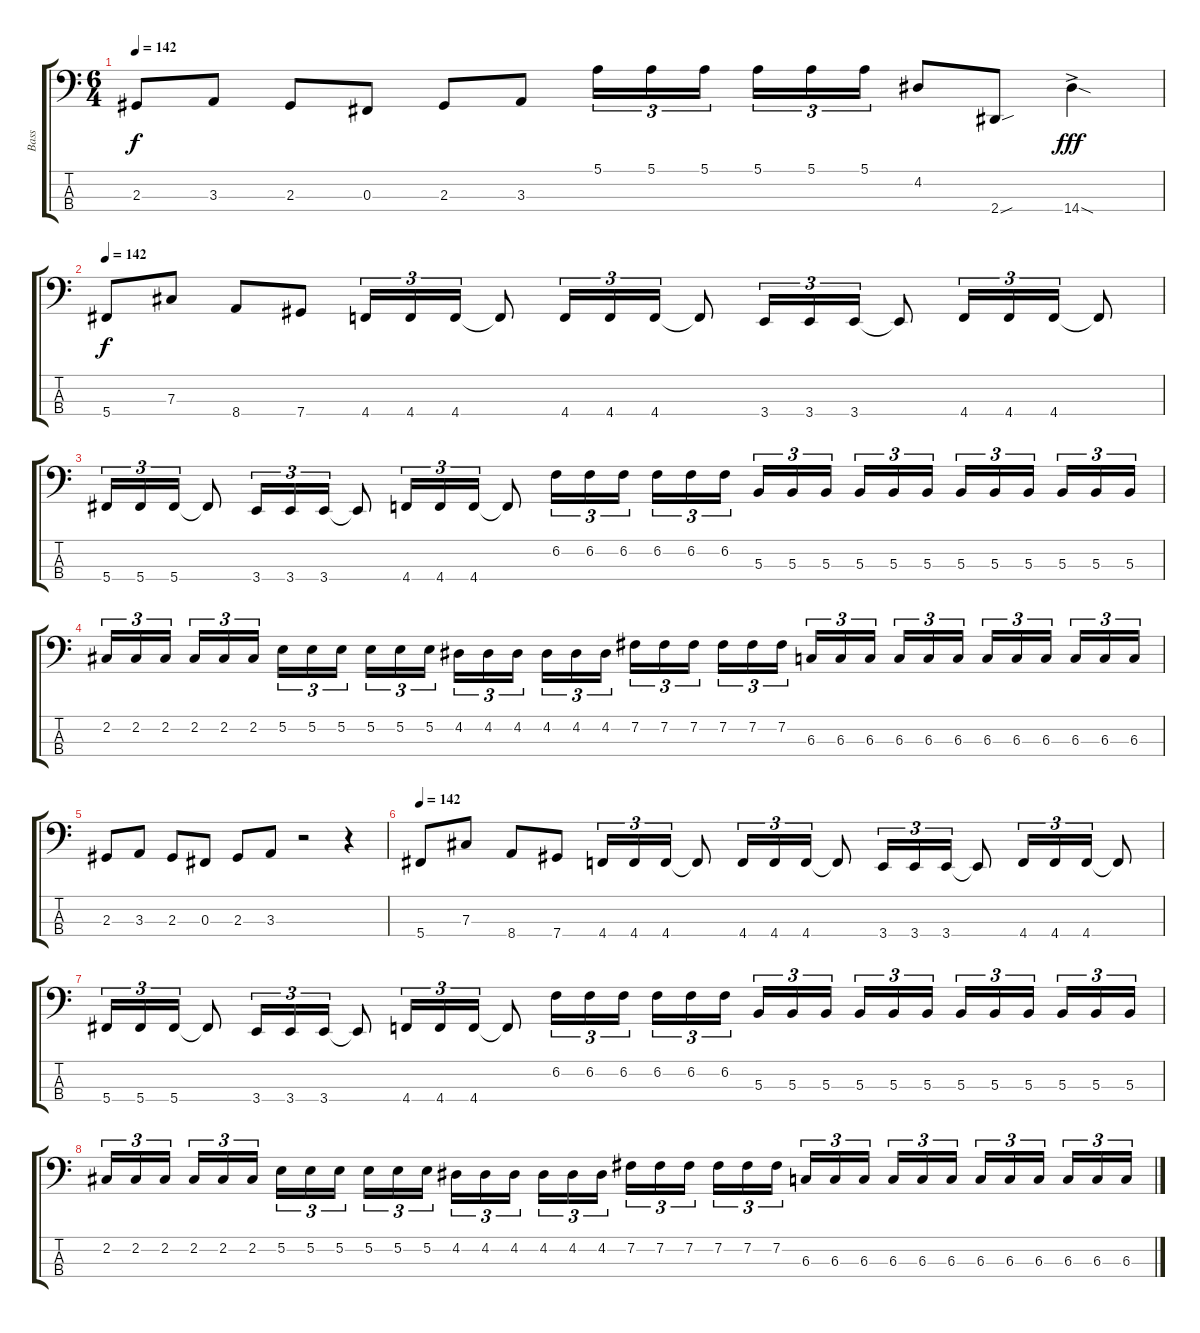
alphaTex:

\track ("Bass" "Bass") {instrument electricbasspick}
\staff {score tabs}
\tuning (E2 B1 Gb1 Db1) {hide}
\ts (6 4)
\tempo 142
\clef f4
\ks c
2.3.8{dy f} 3.3.8 2.3.8 0.3.8 2.3.8 3.3.8 5.1.16{tu (3 2)} 5.1.16{tu (3 2)} 5.1.16{tu (3 2) beam splitsecondary} 5.1.16{tu (3 2)} 5.1.16{tu (3 2)} 5.1.16{tu (3 2)} 4.2.8 2.4{sou}.8 14.4{sod ac}.4{dy fff} |
\tempo 150
\tempo 142
5.4.8{dy f} 7.3.8 8.4.8 7.4.8 4.4.16{tu (3 2)} 4.4.16{tu (3 2)} 4.4.16{tu (3 2)} 4.4{t}.8 4.4.16{tu (3 2)} 4.4.16{tu (3 2)} 4.4.16{tu (3 2)} 4.4{t}.8 3.4.16{tu (3 2)} 3.4.16{tu (3 2)} 3.4.16{tu (3 2)} 3.4{t}.8 4.4.16{tu (3 2)} 4.4.16{tu (3 2)} 4.4.16{tu (3 2)} 4.4{t}.8 |
5.4.16{tu (3 2)} 5.4.16{tu (3 2)} 5.4.16{tu (3 2)} 5.4{t}.8 3.4.16{tu (3 2)} 3.4.16{tu (3 2)} 3.4.16{tu (3 2)} 3.4{t}.8 4.4.16{tu (3 2)} 4.4.16{tu (3 2)} 4.4.16{tu (3 2)} 4.4{t}.8 6.2.16{tu (3 2)} 6.2.16{tu (3 2)} 6.2.16{tu (3 2) beam splitsecondary} 6.2.16{tu (3 2)} 6.2.16{tu (3 2)} 6.2.16{tu (3 2) beam splitsecondary} 5.3.16{tu (3 2)} 5.3.16{tu (3 2)} 5.3.16{tu (3 2) beam splitsecondary} 5.3.16{tu (3 2)} 5.3.16{tu (3 2)} 5.3.16{tu (3 2) beam splitsecondary} 5.3.16{tu (3 2)} 5.3.16{tu (3 2)} 5.3.16{tu (3 2) beam splitsecondary} 5.3.16{tu (3 2)} 5.3.16{tu (3 2)} 5.3.16{tu (3 2)} |
2.2.16{tu (3 2)} 2.2.16{tu (3 2)} 2.2.16{tu (3 2) beam splitsecondary} 2.2.16{tu (3 2)} 2.2.16{tu (3 2)} 2.2.16{tu (3 2) beam splitsecondary} 5.2.16{tu (3 2)} 5.2.16{tu (3 2)} 5.2.16{tu (3 2) beam splitsecondary} 5.2.16{tu (3 2)} 5.2.16{tu (3 2)} 5.2.16{tu (3 2) beam splitsecondary} 4.2.16{tu (3 2)} 4.2.16{tu (3 2)} 4.2.16{tu (3 2) beam splitsecondary} 4.2.16{tu (3 2)} 4.2.16{tu (3 2)} 4.2.16{tu (3 2)} 7.2.16{tu (3 2)} 7.2.16{tu (3 2)} 7.2.16{tu (3 2) beam splitsecondary} 7.2.16{tu (3 2)} 7.2.16{tu (3 2)} 7.2.16{tu (3 2) beam splitsecondary} 6.3.16{tu (3 2)} 6.3.16{tu (3 2)} 6.3.16{tu (3 2) beam splitsecondary} 6.3.16{tu (3 2)} 6.3.16{tu (3 2)} 6.3.16{tu (3 2) beam splitsecondary} 6.3.16{tu (3 2)} 6.3.16{tu (3 2)} 6.3.16{tu (3 2) beam splitsecondary} 6.3.16{tu (3 2)} 6.3.16{tu (3 2)} 6.3.16{tu (3 2)} |
2.3.8 3.3.8 2.3.8 0.3.8 2.3.8 3.3.8 r.2 r.4 |
\tempo 150
\tempo 142
5.4.8 7.3.8 8.4.8 7.4.8 4.4.16{tu (3 2)} 4.4.16{tu (3 2)} 4.4.16{tu (3 2)} 4.4{t}.8 4.4.16{tu (3 2)} 4.4.16{tu (3 2)} 4.4.16{tu (3 2)} 4.4{t}.8 3.4.16{tu (3 2)} 3.4.16{tu (3 2)} 3.4.16{tu (3 2)} 3.4{t}.8 4.4.16{tu (3 2)} 4.4.16{tu (3 2)} 4.4.16{tu (3 2)} 4.4{t}.8 |
5.4.16{tu (3 2)} 5.4.16{tu (3 2)} 5.4.16{tu (3 2)} 5.4{t}.8 3.4.16{tu (3 2)} 3.4.16{tu (3 2)} 3.4.16{tu (3 2)} 3.4{t}.8 4.4.16{tu (3 2)} 4.4.16{tu (3 2)} 4.4.16{tu (3 2)} 4.4{t}.8 6.2.16{tu (3 2)} 6.2.16{tu (3 2)} 6.2.16{tu (3 2) beam splitsecondary} 6.2.16{tu (3 2)} 6.2.16{tu (3 2)} 6.2.16{tu (3 2) beam splitsecondary} 5.3.16{tu (3 2)} 5.3.16{tu (3 2)} 5.3.16{tu (3 2) beam splitsecondary} 5.3.16{tu (3 2)} 5.3.16{tu (3 2)} 5.3.16{tu (3 2) beam splitsecondary} 5.3.16{tu (3 2)} 5.3.16{tu (3 2)} 5.3.16{tu (3 2) beam splitsecondary} 5.3.16{tu (3 2)} 5.3.16{tu (3 2)} 5.3.16{tu (3 2)} |
2.2.16{tu (3 2)} 2.2.16{tu (3 2)} 2.2.16{tu (3 2) beam splitsecondary} 2.2.16{tu (3 2)} 2.2.16{tu (3 2)} 2.2.16{tu (3 2) beam splitsecondary} 5.2.16{tu (3 2)} 5.2.16{tu (3 2)} 5.2.16{tu (3 2) beam splitsecondary} 5.2.16{tu (3 2)} 5.2.16{tu (3 2)} 5.2.16{tu (3 2) beam splitsecondary} 4.2.16{tu (3 2)} 4.2.16{tu (3 2)} 4.2.16{tu (3 2) beam splitsecondary} 4.2.16{tu (3 2)} 4.2.16{tu (3 2)} 4.2.16{tu (3 2)} 7.2.16{tu (3 2)} 7.2.16{tu (3 2)} 7.2.16{tu (3 2) beam splitsecondary} 7.2.16{tu (3 2)} 7.2.16{tu (3 2)} 7.2.16{tu (3 2) beam splitsecondary} 6.3.16{tu (3 2)} 6.3.16{tu (3 2)} 6.3.16{tu (3 2) beam splitsecondary} 6.3.16{tu (3 2)} 6.3.16{tu (3 2)} 6.3.16{tu (3 2) beam splitsecondary} 6.3.16{tu (3 2)} 6.3.16{tu (3 2)} 6.3.16{tu (3 2) beam splitsecondary} 6.3.16{tu (3 2)} 6.3.16{tu (3 2)} 6.3.16{tu (3 2)}
